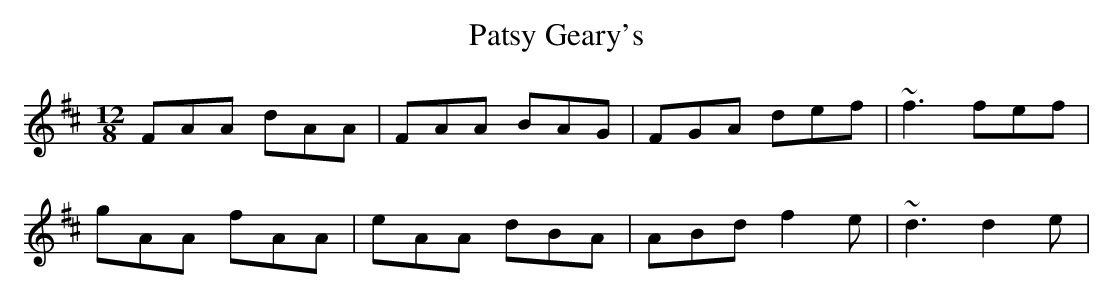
X:1
T: Patsy Geary's
M: 12/8
L: 1/8
K: Dmaj
FAA dAA|FAA BAG|FGA def|~f3 fef|
gAA fAA|eAA dBA|ABd f2e|~d3 d2e|
